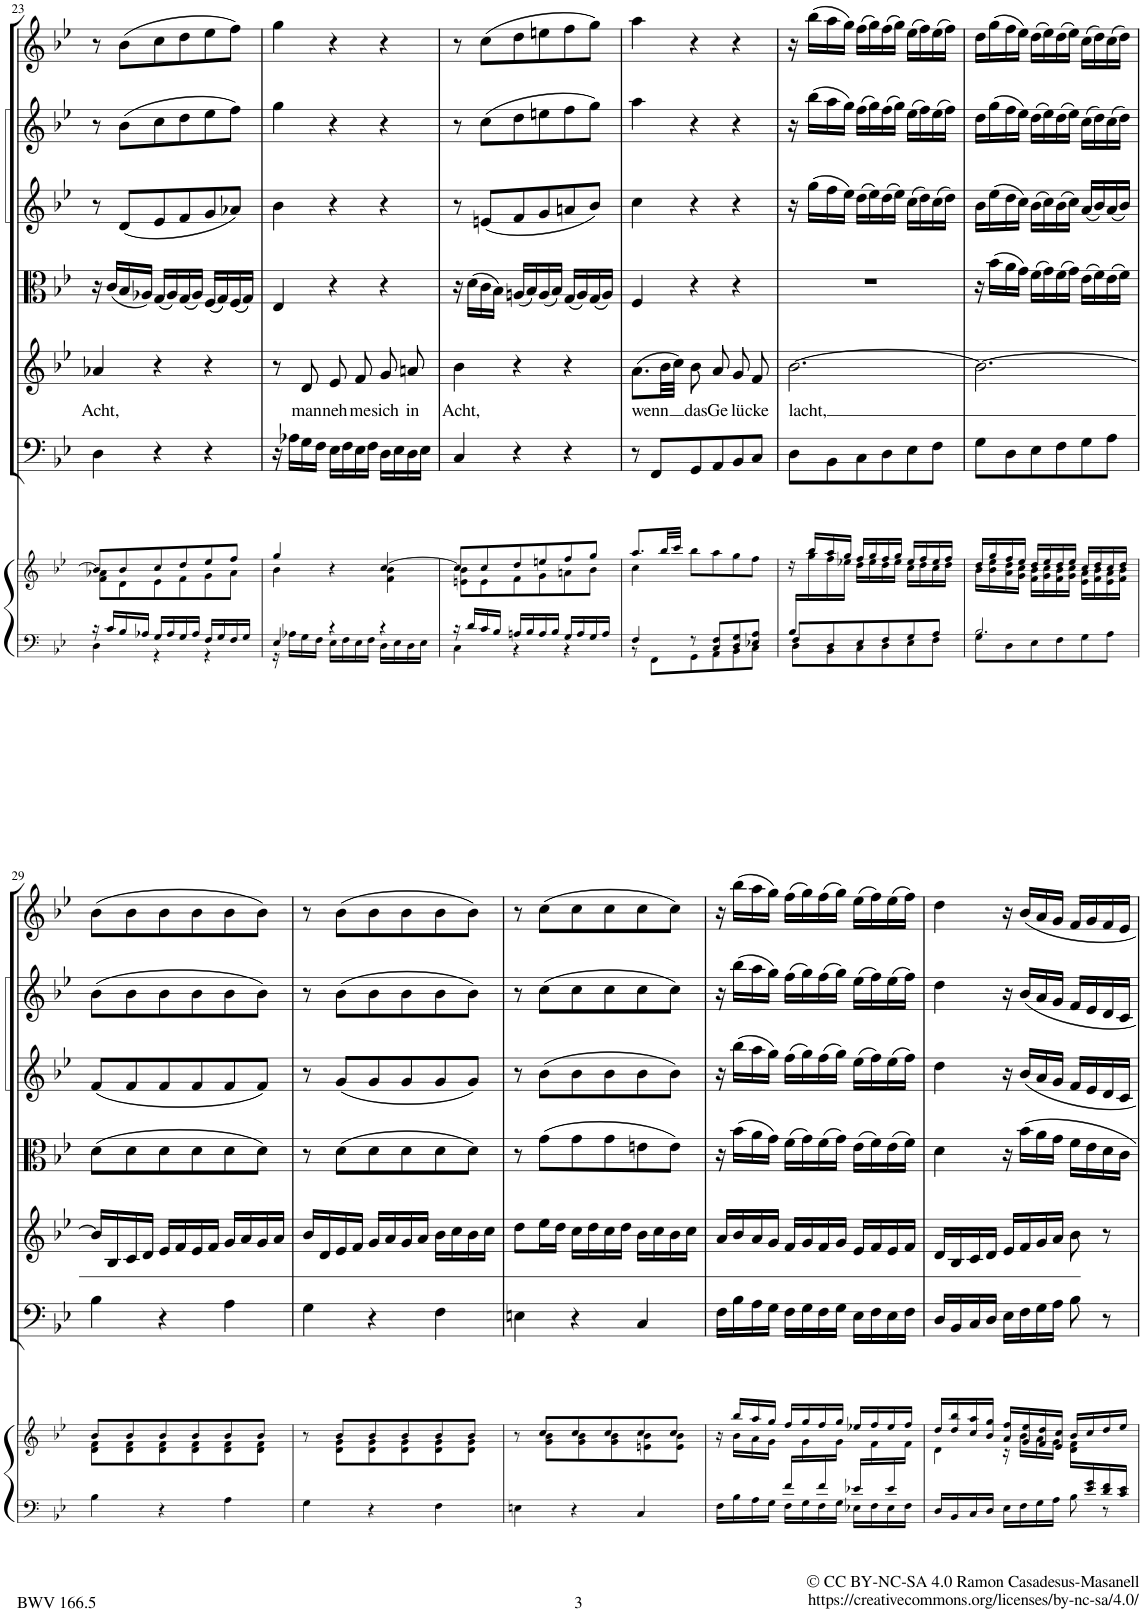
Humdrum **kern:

**kern	**kern	**kern	**kern	**text	**kern	**kern	**kern	**kern
*part7	*part7	*part6	*part5	*part5	*part4	*part3	*part2	*part1
*staff8	*staff7	*staff6	*staff5	*staff5	*staff4	*staff3	*staff2	*staff1
*I"Piano reduction	*	*I"Continuo	*I"Alto	*	*I"Viola	*I"Violino II	*I"Violino I	*I"Oboe
*I'Pno	*	*	*	*	*	*	*	*I'Ob
!!LO:PB:g=z
*clefF4	*clefG2	*clefF4	*clefG2	*	*clefC3	*clefG2	*clefG2	*clefG2
*k[b-e-]	*k[b-e-]	*k[b-e-]	*k[b-e-]	*	*k[b-e-]	*k[b-e-]	*k[b-e-]	*k[b-e-]
*M3/4	*M3/4	*M3/4	*M3/4	*	*M3/4	*M3/4	*M3/4	*M3/4
=23	=23	=23	=23	=23	=23	=23	=23	=23
*^	*^	*	*	*	*	*	*	*
!	!	!	!	!	!	!LO:LY:b	!	!	!	!
16r	4D\	8b-/L]	8f\ 8a-X\L	4D\	4a-X/	Acht,	16r	8r	8r	8r
16c/LL	.	.	.	.	.	.	(16c/LL	.	.	.
16B-/	.	8b-/	8d\	.	.	.	16B-/	(8d/L	(8b-\L	(8b-\L
16A-X/JJ	.	.	.	.	.	.	16A-X/JJ)	.	.	.
16G/LL	4r	8cc/	8e-\	4r	4r	.	(16G/LL	8e-/	8cc\	8cc\
16A-/	.	.	.	.	.	.	16A-/)	.	.	.
16G/	.	8dd/	8f\	.	.	.	(16G/	8f/	8dd\	8dd\
16A-/JJ	.	.	.	.	.	.	16A-/JJ)	.	.	.
16F/LL	4r	8ee-/	8g\	4r	4r	.	(16F/LL	8g/	8ee-\	8ee-\
16G/	.	.	.	.	.	.	16G/)	.	.	.
16F/	.	8ff/J	8a-\J	.	.	.	(16F/	8a-X/J)	8ff\J)	8ff\J)
16G/JJ	.	.	.	.	.	.	16G/JJ)	.	.	.
=24	=24	=24	=24	=24	=24	=24	=24	=24	=24	=24
4E-/	16r	4gg/	4b-\	16r	8r	.	4E-/	4b-\	4gg\	4gg\
.	16A-X\LL	.	.	16A-X\LL	.	.	.	.	.	.
!	!	!	!	!	!	!LO:LY:b	!	!	!	!
.	16G\	.	.	16G\	8d/	man	.	.	.	.
.	16F\JJ	.	.	16F\JJ	.	.	.	.	.	.
!	!	!	!	!	!	!LO:LY:b	!	!	!	!
4r	16E-\LL	4r	4ryy	16E-\LL	8e-/	neh-	4r	4r	4r	4r
.	16F\	.	.	16F\	.	.	.	.	.	.
!	!	!	!	!	!	!LO:LY:b	!	!	!	!
.	16E-\	.	.	16E-\	8f/	-me	.	.	.	.
.	16F\JJ	.	.	16F\JJ	.	.	.	.	.	.
!	!	!	!	!	!	!LO:LY:b	!	!	!	!
4r	16D\LL	[4cc/	4f\ 4b-\	16D\LL	8g/	sich	4r	4r	4r	4r
.	16E-\	.	.	16E-\	.	.	.	.	.	.
!	!	!	!	!	!	!LO:LY:b	!	!	!	!
.	16D\	.	.	16D\	8an/	in	.	.	.	.
.	16E-\JJ	.	.	16E-\JJ	.	.	.	.	.	.
=25	=25	=25	=25	=25	=25	=25	=25	=25	=25	=25
!	!	!	!	!	!	!LO:LY:b	!	!	!	!
16r	4C\	8cc/L]	8en\ 8b-\L	4C/	4b-\	Acht,	16r	8r	8r	8r
16d/LL	.	.	.	.	.	.	(16d\LL	.	.	.
16c/	.	8cc/	8e\	.	.	.	16c\	(8en/L	(8cc\L	(8cc\L
16B-/JJ	.	.	.	.	.	.	16B-\JJ)	.	.	.
16An/LL	4r	8dd/	8f\	4r	4r	.	(16An/LL	8f/	8dd\	8dd\
16B-/	.	.	.	.	.	.	16B-/)	.	.	.
16A/	.	8een/	8g\	.	.	.	(16A/	8g/	8een\	8een\
16B-/JJ	.	.	.	.	.	.	16B-/JJ)	.	.	.
16G/LL	4r	8ff/	8an\	4r	4r	.	(16G/LL	8an/	8ff\	8ff\
16A/	.	.	.	.	.	.	16A/)	.	.	.
16G/	.	8gg/J	8b-\J	.	.	.	(16G/	8b-/J)	8gg\J)	8gg\J)
16A/JJ	.	.	.	.	.	.	16A/JJ)	.	.	.
=26	=26	=26	=26	=26	=26	=26	=26	=26	=26	=26
!	!	!	!	!	!	!LO:LY:b	!	!	!	!
4F/	8r	8.aa/L	4cc\	8r	(8.a\L	wenn	4F/	4cc\	4aa\	4aa\
.	8FF\L	.	.	8FF/L	.	.	.	.	.	.
.	.	32bb-/LL	.	.	32b-\LL	.	.	.	.	.
.	.	32ccc/JJJ	.	.	32cc\JJJ)	.	.	.	.	.
!	!	!	!	!	!	!LO:LY:b	!	!	!	!
8r	8GG\	8bb-\L	4ryy	8GG/	8b-\	das	4r	4r	4r	4r
!	!	!	!	!	!	!LO:LY:b	!	!	!	!
8C/ 8F/L	8AA\	8aa\	.	8AA/	8a/	Ge-	.	.	.	.
!	!	!	!	!	!	!LO:LY:b	!	!	!	!
8D/ 8G/	8BB-\	8gg\	4ryy	8BB-/	8g/	-lü-	4r	4r	4r	4r
!	!	!	!	!	!	!LO:LY:b	!	!	!	!
8E-X/ 8A/J	8C\J	8ff\J	.	8C/J	8f/	-cke	.	.	.	.
=27	=27	=27	=27	=27	=27	=27	=27	=27	=27	=27
*	*^	*	*	*	*	*	*	*	*	*
!	!	!	!	!	!	!	!LO:LY:b	!	!	!	!
16B-/LL	8F/L	8D\L	16r	16ryy	8D\L	[2.b-\	lacht,	2.r	16r	16r	16r
2ryy	.	.	16bb-/LL	16gg\	.	.	.	.	(16gg\LL	(16bb-\LL	(16bb-\LL
.	8D/	8BB-\	16aa/	16ff\	8BB-\	.	.	.	16ff\	16aa\	16aa\
.	.	.	16gg/JJ	16ee-X\JJ	.	.	.	.	16ee-\JJ)	16gg\JJ)	16gg\JJ)
.	8E-/	8C\	16ff/LL	16dd\LL	8C\	.	.	.	(16dd\LL	(16ff\LL	(16ff\LL
.	.	.	16gg/	16ee-\	.	.	.	.	16ee-\)	16gg\)	16gg\)
.	8F/	8D\	16ff/	16dd\	8D\	.	.	.	(16dd\	(16ff\	(16ff\
.	.	.	16gg/JJ	16ee-\JJ	.	.	.	.	16ee-\JJ)	16gg\JJ)	16gg\JJ)
.	8G/	8E-\	16ee-/LL	16cc\LL	8E-\	.	.	.	(16cc\LL	(16ee-\LL	(16ee-\LL
8.ryy	.	.	16ff/	16dd\	.	.	.	.	16dd\)	16ff\)	16ff\)
.	8A/J	8F\J	16ee-/	16cc\	8F\J	.	.	.	(16cc\	(16ee-\	(16ee-\
.	.	.	16ff/JJ	16dd\JJ	.	.	.	.	16dd\JJ)	16ff\JJ)	16ff\JJ)
*	*v	*v	*	*	*	*	*	*	*	*	*
=28	=28	=28	=28	=28	=28	=28	=28	=28	=28	=28
2.B-/	8G\L	16dd/LL	16b-\LL	8G\L	2.b-\_	.	16r	16b-\LL	16dd\LL	16dd\LL
.	.	16gg/	16b-\ 16ee-\	.	.	.	(16b-\LL	(16ee-\	(16gg\	(16gg\
.	8D\	16ff/	16a\ 16dd\	8D\	.	.	16a\	16dd\	16ff\	16ff\
.	.	16ee-/JJ	16g\ 16cc\JJ	.	.	.	16g\JJ)	16cc\JJ)	16ee-\JJ)	16ee-\JJ)
.	8E-\	16dd/LL	16f\ 16b-\LL	8E-\	.	.	(16f\LL	(16b-\LL	(16dd\LL	(16dd\LL
.	.	16ee-/	16g\ 16cc\	.	.	.	16g\)	16cc\)	16ee-\)	16ee-\)
.	8F\	16dd/	16f\ 16b-\	8F\	.	.	(16f\	(16b-\	(16dd\	(16dd\
.	.	16ee-/JJ	16g\ 16cc\JJ	.	.	.	16g\JJ)	16cc\JJ)	16ee-\JJ)	16ee-\JJ)
.	8G\	16cc/LL	16e-\ 16a\LL	8G\	.	.	(16e-\LL	(16a/LL	(16cc\LL	(16cc\LL
.	.	16dd/	16f\ 16b-\	.	.	.	16f\)	16b-/)	16dd\)	16dd\)
.	8A\J	16cc/	16e-\ 16a\	8A\J	.	.	(16e-\	(16a/	(16cc\	(16cc\
.	.	16dd/JJ	16f\ 16b-\JJ	.	.	.	16f\JJ)	16b-/JJ)	16dd\JJ)	16dd\JJ)
*v	*v	*	*	*	*	*	*	*	*	*
!!LO:LB:g=z
=29	=29	=29	=29	=29	=29	=29	=29	=29	=29
4B-\	8b-/L	8d\ 8f\L	4B-\	16b-/LL]	.	(8d\L	(8f/L	(8b-\L	(8b-\L
.	.	.	.	16B-/	.	.	.	.	.
.	8b-/	8d\ 8f\	.	16c/	.	8d\	8f/	8b-\	8b-\
.	.	.	.	16d/JJ	.	.	.	.	.
4r	8b-/	8d\ 8f\	4r	16e-/LL	.	8d\	8f/	8b-\	8b-\
.	.	.	.	16f/	.	.	.	.	.
.	8b-/	8d\ 8f\	.	16e-/	.	8d\	8f/	8b-\	8b-\
.	.	.	.	16f/JJ	.	.	.	.	.
4A\	8b-/	8d\ 8f\	4A\	16g/LL	.	8d\	8f/	8b-\	8b-\
.	.	.	.	16a/	.	.	.	.	.
.	8b-/J	8d\ 8f\J	.	16g/	.	8d\J)	8f/J)	8b-\J)	8b-\J)
.	.	.	.	16a/JJ	.	.	.	.	.
=30	=30	=30	=30	=30	=30	=30	=30	=30	=30
4G\	8r	8ryy	4G\	16b-/LL	.	8r	8r	8r	8r
.	.	.	.	16d/	.	.	.	.	.
.	8b-/L	8d\ 8g\L	.	16e-/	.	(8d\L	(8g/L	(8b-\L	(8b-\L
.	.	.	.	16f/JJ	.	.	.	.	.
4r	8b-/	8d\ 8g\	4r	16g/LL	.	8d\	8g/	8b-\	8b-\
.	.	.	.	16a/	.	.	.	.	.
.	8b-/	8d\ 8g\	.	16g/	.	8d\	8g/	8b-\	8b-\
.	.	.	.	16a/JJ	.	.	.	.	.
4F\	8b-/	8d\ 8g\	4F\	16b-\LL	.	8d\	8g/	8b-\	8b-\
.	.	.	.	16cc\	.	.	.	.	.
.	8b-/J	8d\ 8g\J	.	16b-\	.	8d\J)	8g/J)	8b-\J)	8b-\J)
.	.	.	.	16cc\JJ	.	.	.	.	.
=31	=31	=31	=31	=31	=31	=31	=31	=31	=31
4En\	8r	8ryy	4En\	8dd\L	.	8r	8r	8r	8r
.	8cc/L	8g\ 8b-\L	.	16ee-\L	.	(8g\L	(8b-\L	(8cc\L	(8cc\L
.	.	.	.	16dd\JJ	.	.	.	.	.
4r	8cc/	8g\ 8b-\	4r	16cc\LL	.	8g\	8b-\	8cc\	8cc\
.	.	.	.	16dd\	.	.	.	.	.
.	8cc/	8g\ 8b-\	.	16cc\	.	8g\	8b-\	8cc\	8cc\
.	.	.	.	16dd\JJ	.	.	.	.	.
4C/	8cc/	8en\ 8b-\	4C/	16b-\LL	.	8en\	8b-\	8cc\	8cc\
.	.	.	.	16cc\	.	.	.	.	.
.	8cc/J	8e\ 8b-\J	.	16b-\	.	8e\J)	8b-\J)	8cc\J)	8cc\J)
.	.	.	.	16cc\JJ	.	.	.	.	.
=32	=32	=32	=32	=32	=32	=32	=32	=32	=32
*^	*	*	*	*	*	*	*	*	*
4ryy	16F\LL	16r	16ryy	16F\LL	16a/LL	.	16r	16r	16r	16r
.	16B-\	16bb-/LL	16b-\LL	16B-\	16b-/	.	(16b-\LL	(16bb-\LL	(16bb-\LL	(16bb-\LL
.	16A\	16aa/	16a\	16A\	16a/	.	16a\	16aa\	16aa\	16aa\
.	16G\JJ	16gg/JJ	16g\JJ	16G\JJ	16g/JJ	.	16g\JJ)	16gg\JJ)	16gg\JJ)	16gg\JJ)
16f/LL	16F\LL	16ff/LL	16ryy	16F\LL	16f/LL	.	(16f\LL	(16ff\LL	(16ff\LL	(16ff\LL
16ryy	16G\	16gg/	16g\	16G\	16g/	.	16g\)	16gg\)	16gg\)	16gg\)
16f/	16F\	16ff/	16ryy	16F\	16f/	.	(16f\	(16ff\	(16ff\	(16ff\
16ryy	16G\JJ	16gg/JJ	16g\JJ	16G\JJ	16g/JJ	.	16g\JJ)	16gg\JJ)	16gg\JJ)	16gg\JJ)
16e-X/LL	16E-X\LL	16ee-X/LL	16ryy	16E-\LL	16e-/LL	.	(16e-\LL	(16ee-\LL	(16ee-\LL	(16ee-\LL
16ryy	16F\	16ff/	16f\	16F\	16f/	.	16f\)	16ff\)	16ff\)	16ff\)
16e-/	16E-\	16ee-/	16ryy	16E-\	16e-/	.	(16e-\	(16ee-\	(16ee-\	(16ee-\
16ryy	16F\JJ	16ff/JJ	16f\JJ	16F\JJ	16f/JJ	.	16f\JJ)	16ff\JJ)	16ff\JJ)	16ff\JJ)
=33	=33	=33	=33	=33	=33	=33	=33	=33	=33	=33
16ryy	16D/LL	16dd/LL	4d\	16D/LL	16d/LL	.	4d\	4dd\	4dd\	4dd\
.	16BB-/	16dd/ 16bb-/	.	16BB-/	16B-/	.	.	.	.	.
.	16C/	16cc/ 16aa/	.	16C/	16c/	.	.	.	.	.
.	16D/JJ	16b-/ 16gg/JJ	.	16D/JJ	16d/JJ	.	.	.	.	.
.	16E-\LL	16a/ 16ff/LL	16r	16E-\LL	16e-/LL	.	16r	16r	16r	16r
.	16F\	16g/ 16ee-/	16b-\LL	16F\	16f/	.	16b-\LL	16b-/LL	16b-/LL	16b-/LL
.	16G\	16f/ 16dd/	16a\	16G\	16g/	.	16a\	16a/	16a/	16a/
.	16A\JJ	16e-/ 16cc/JJ	16g\JJ	16A\JJ	16a/JJ	.	16g\JJ	16g/JJ	16g/JJ	16g/JJ
.	8B-\	16b-/LL	16d\ 16f\LL	8B-\	8b-\	.	16f\LL	16f/LL	16f/LL	16f/LL
16e-/ 16g/	.	16cc/	8.ryy	.	.	.	16e-\	16e-/	16e-/	16g/
16d/ 16f/	8r	16dd/	.	8r	8r	.	16d\	16d/	16d/	16f/
16c/ 16e-/JJ	.	16ee-/JJ	.	.	.	.	16c\JJ	16c/JJ	16c/JJ	16e-/JJ
*v	*v	*	*	*	*	*	*	*	*	*
*	*v	*v	*	*	*	*	*	*	*
=	=	=	=	=	=	=	=	=
*-	*-	*-	*-	*-	*-	*-	*-	*-
